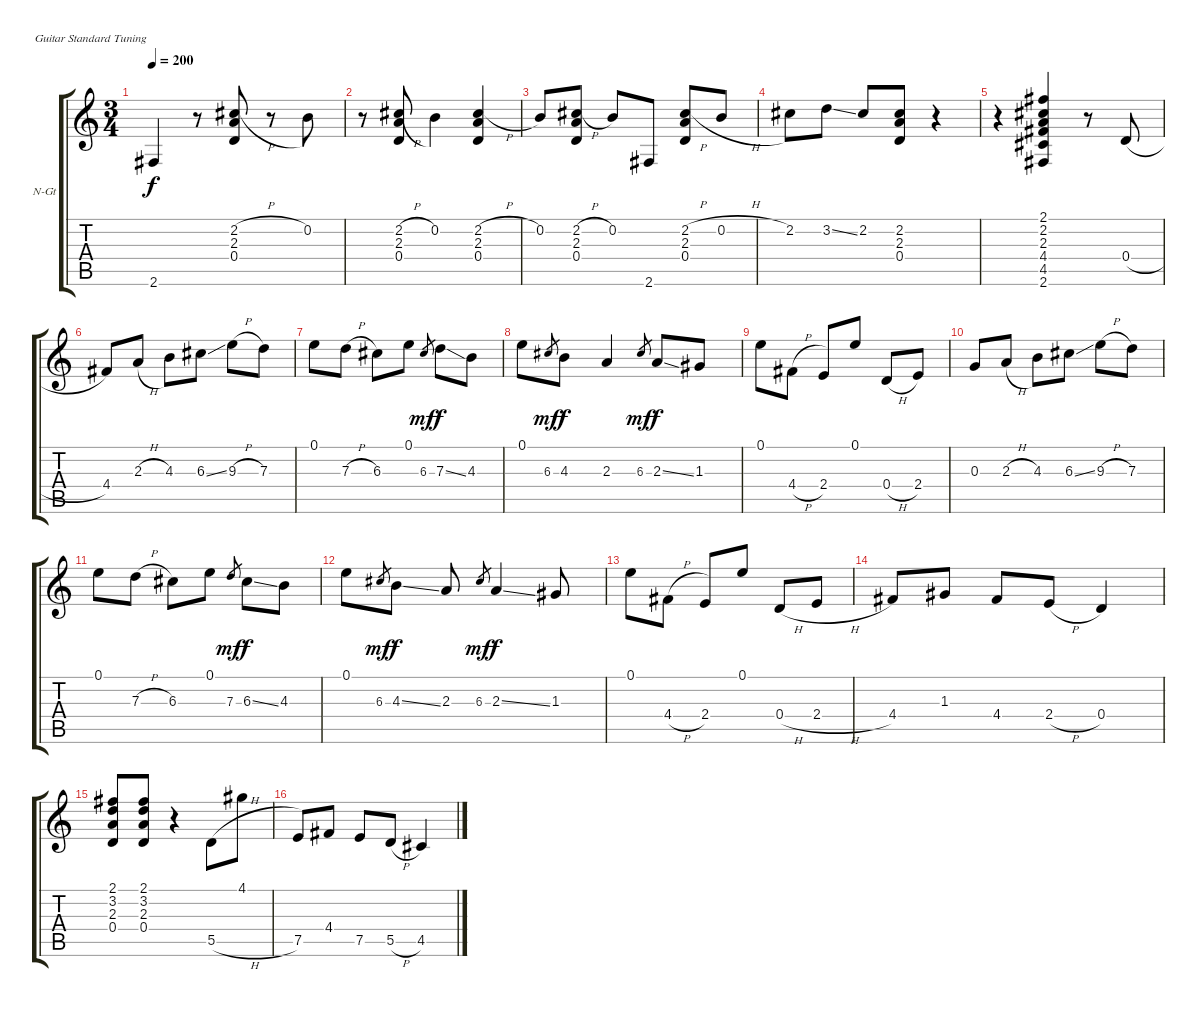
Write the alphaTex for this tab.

\bracketExtendMode groupsimilarinstruments
\firstSystemTrackNameOrientation horizontal
\otherSystemsTrackNameOrientation horizontal
\track ("Piste 1" "N-Gt") {instrument acousticguitarnylon}
\staff {score tabs}
\tuning (E4 B3 G3 D3 A2 E2)
\ts (3 4)
\tempo 200
\clef g2
\ks c
2.6.4{dy f} r.8 (2.2{h} 2.3 0.4).8 r.8 0.2.8 |
r.8 (2.2{h} 2.3 0.4).8 0.2.4 (2.2{h} 2.3 0.4).4 |
0.2.8 (2.2{h} 2.3 0.4).8 0.2.8 2.6.8 (2.2{h} 2.3 0.4).8 0.2{h}.8 |
2.2.8 3.2{ss}.8 2.2.8 (2.2 2.3 0.4).8 r.4 |
r.4 (2.1 2.2 2.3 4.4 4.5 2.6).4 r.8 0.4{h}.8 |
4.4.8 2.3{h}.8 4.3.8 6.3{ss}.8 9.3{h}.8 7.3.8 |
0.1.8 7.3{h}.8 6.3.8 0.1.8 6.3.8{gr dy mf} 7.3{ss}.8{dy f} 4.3.8 |
0.1.8 6.3.8{gr dy mf} 4.3.8{dy f} 2.3.4 6.3.8{gr dy mf} 2.3{ss}.8{dy f} 1.3.8 |
0.1.8 4.4{h}.8 2.4.8 0.1.8 0.4{h}.8 2.4.8 |
0.3.8 2.3{h}.8 4.3.8 6.3{ss}.8 9.3{h}.8 7.3.8 |
0.1.8 7.3{h}.8 6.3.8 0.1.8 7.3.8{gr dy mf} 6.3{ss}.8{dy f} 4.3.8 |
0.1.8 6.3.8{gr dy mf} 4.3{ss}.8{dy f} 2.3.8 6.3.8{gr dy mf} 2.3{ss}.4{dy f} 1.3.8 |
0.1.8 4.4{h}.8 2.4.8 0.1.8 0.4{h}.8 2.4{h}.8 |
4.4.8 1.3.8 4.4.8 2.4{h}.8 0.4.4 |
(2.1 3.2 2.3 0.4).8 (2.1 3.2 2.3 0.4).8 r.4 5.5{h}.8 4.1.8 |
7.5.8 4.4.8 7.5.8 5.5{h}.8 4.5.4
